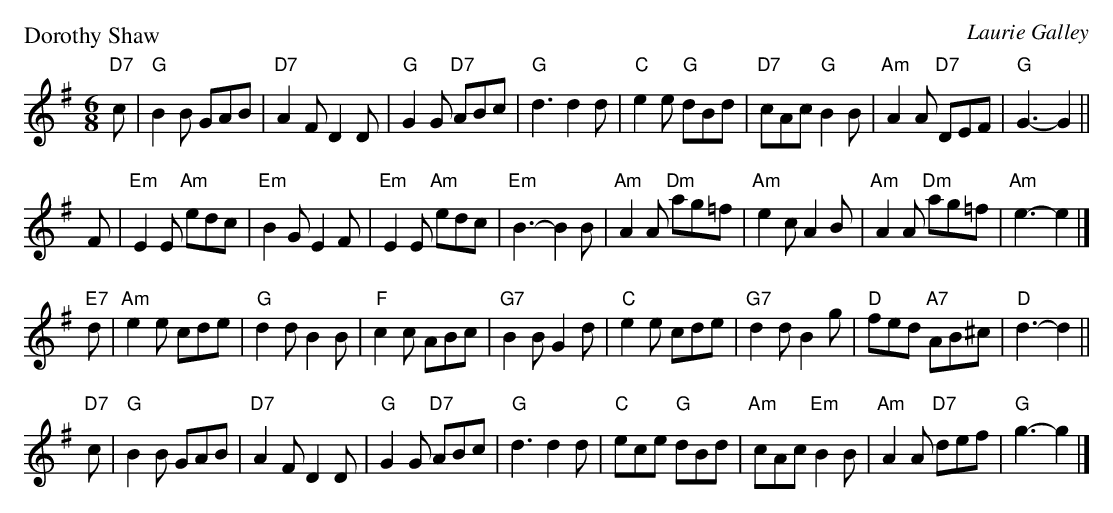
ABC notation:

X:1
P: Dorothy Shaw
C: Laurie Galley
M: 6/8
L: 1/8
K: G
"D7"c \
| "G"B2B GAB | "D7"A2F D2D | "G"G2G "D7"ABc | "G"d3 d2d \
| "C"e2e "G"dBd | "D7"cAc "G"B2B | "Am"A2A "D7"DEF | "G"G3- G2 ||
F \
| "Em"E2E "Am"edc | "Em"B2G E2F | "Em"E2E "Am"edc | "Em"B3- B2B \
| "Am"A2A "Dm"ag=f | "Am"e2c A2B | "Am"A2A "Dm"ag=f | "Am"e3- e2 |]
"E7"d \
| "Am"e2e cde | "G"d2d B2B | "F"c2c ABc | "G7"B2B G2d \
| "C"e2e cde | "G7"d2d B2g | "D"fed "A7"AB^c | "D"d3- d2 ||
"D7"c \
| "G"B2B GAB | "D7"A2F D2D | "G"G2G "D7"ABc | "G"d3 d2d \
| "C"ece "G"dBd | "Am"cAc "Em"B2B | "Am"A2A "D7"def | "G"g3 -g2 |]
